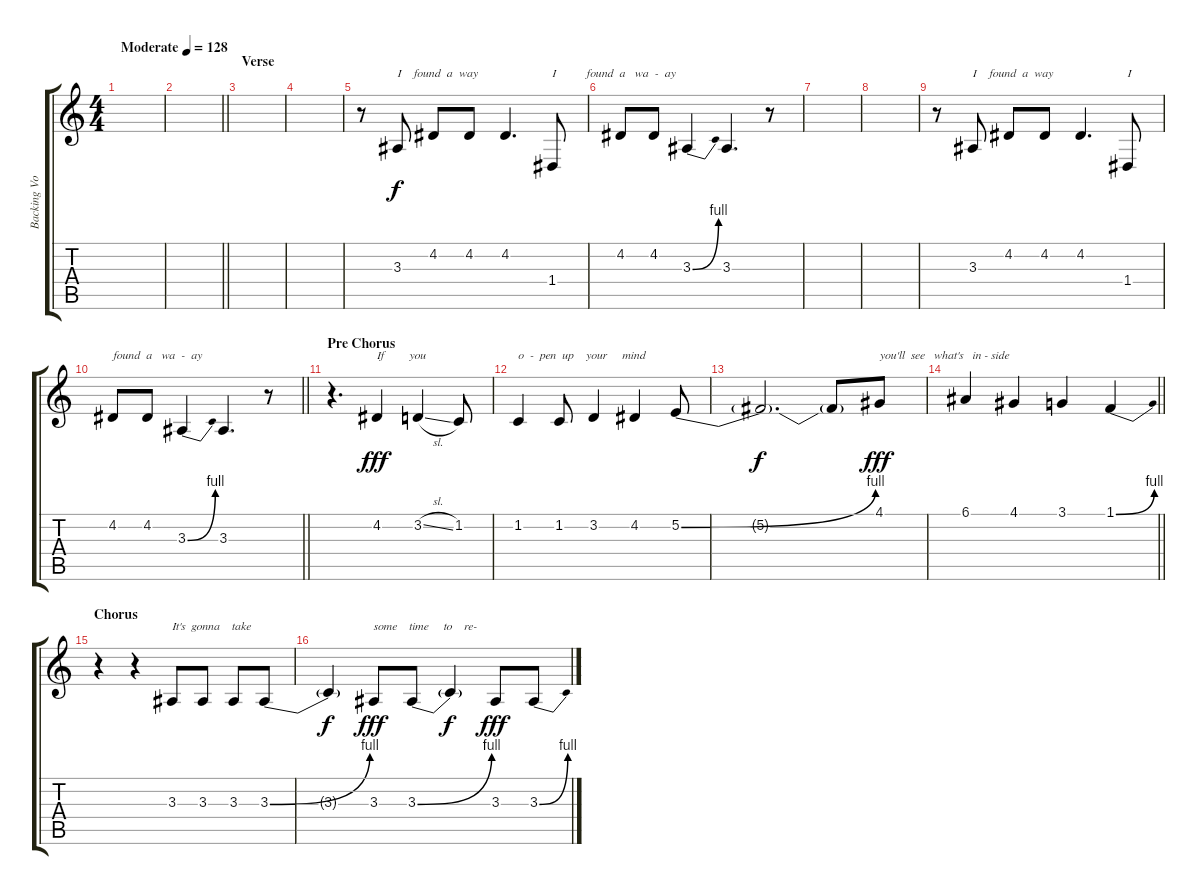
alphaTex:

\track ("Backing Vocals" "Backing Vo") {instrument lead6voice}
\staff {score tabs}
\tuning (E4 B3 G3 D3 A2 E2) {hide}
\ts (4 4)
\tempo (128 "Moderate")
\clef g2
\ks c
|
\barLineRight lightlight
|
\section ("" "Verse")
|
|
r.8 3.3.8{txt "I    found  a  way"} 4.2.8 4.2.8 4.2.4{d} 1.4.8{txt "I          found  a   wa  -  ay"} |
4.2.8 4.2.8 3.3{be (bend 0 0 60 4)}.4 3.3.4{d} r.8 |
|
|
r.8 3.3.8{txt "I    found  a  way"} 4.2.8 4.2.8 4.2.4{d} 1.4.8{txt "I"} |
\barLineRight lightlight
4.2.8{txt "found  a   wa  -  ay"} 4.2.8 3.3{be (bend 0 0 60 4)}.4 3.3.4{d} r.8 |
\section ("" "Pre Chorus")
r.4{d} 4.2.4{txt "If        you" dy fff} 3.2{sl}.4 1.2.8 |
1.2.4{txt "o  -  pen  up    your     mind"} 1.2.8 3.2.4 4.2.4 5.2{be (bend 0 0 60 4)}.8 |
5.2{t}.2{d dy f} 5.2{t}.8 4.1.8{txt "you'll  see   what's   in - side" dy fff} |
\barLineRight lightlight
6.1.4 4.1.4 3.1.4 1.1{be (bend 0 0 60 4)}.4 |
\section ("" "Chorus")
r.4 r.4 3.3.8{txt "It's  gonna    take "} 3.3.8 3.3.8 3.3{be (bend 0 0 60 4)}.8 |
3.3{t}.4{dy f} 3.3.8{txt "some    time     to    re-" dy fff} 3.3{be (bend 0 0 60 4)}.8 3.3{t}.4{dy f} 3.3.8{dy fff} 3.3{be (bend 0 0 60 4)}.8
